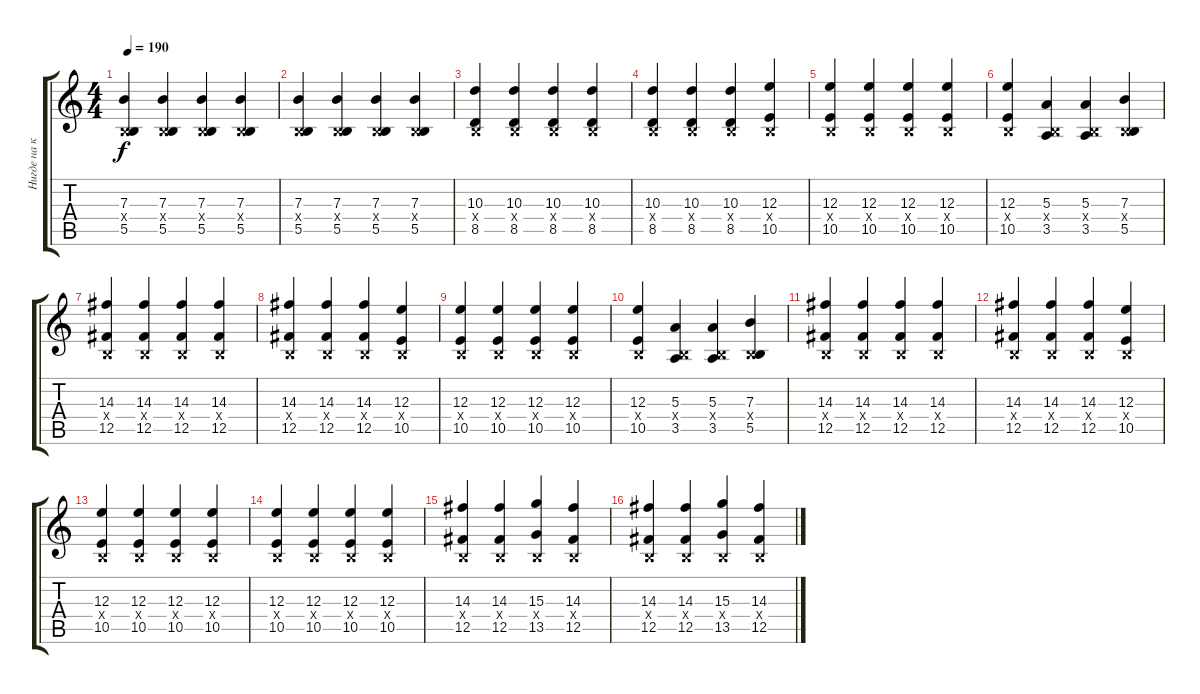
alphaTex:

\track ("Нигде на концертах не играющая гитара 2" "Нигде на к") {instrument acousticguitarsteel}
\staff {score tabs}
\tuning (Db4 Ab3 E3 B2 Gb2 B1) {hide}
\ts (4 4)
\tempo 190
\clef g2
\ks c
(7.3 0.4{x} 5.5).4{dy f} (7.3 0.4{x} 5.5).4 (7.3 0.4{x} 5.5).4 (7.3 0.4{x} 5.5).4 |
(7.3 0.4{x} 5.5).4 (7.3 0.4{x} 5.5).4 (7.3 0.4{x} 5.5).4 (7.3 0.4{x} 5.5).4 |
(10.3 0.4{x} 8.5).4 (10.3 0.4{x} 8.5).4 (10.3 0.4{x} 8.5).4 (10.3 0.4{x} 8.5).4 |
(10.3 0.4{x} 8.5).4 (10.3 0.4{x} 8.5).4 (10.3 0.4{x} 8.5).4 (12.3 0.4{x} 10.5).4 |
(12.3 0.4{x} 10.5).4 (12.3 0.4{x} 10.5).4 (12.3 0.4{x} 10.5).4 (12.3 0.4{x} 10.5).4 |
(12.3 0.4{x} 10.5).4 (5.3 0.4{x} 3.5).4 (5.3 0.4{x} 3.5).4 (7.3 0.4{x} 5.5).4 |
(14.3 0.4{x} 12.5).4 (14.3 0.4{x} 12.5).4 (14.3 0.4{x} 12.5).4 (14.3 0.4{x} 12.5).4 |
(14.3 0.4{x} 12.5).4 (14.3 0.4{x} 12.5).4 (14.3 0.4{x} 12.5).4 (12.3 0.4{x} 10.5).4 |
(12.3 0.4{x} 10.5).4 (12.3 0.4{x} 10.5).4 (12.3 0.4{x} 10.5).4 (12.3 0.4{x} 10.5).4 |
(12.3 0.4{x} 10.5).4 (5.3 0.4{x} 3.5).4 (5.3 0.4{x} 3.5).4 (7.3 0.4{x} 5.5).4 |
(14.3 0.4{x} 12.5).4 (14.3 0.4{x} 12.5).4 (14.3 0.4{x} 12.5).4 (14.3 0.4{x} 12.5).4 |
(14.3 0.4{x} 12.5).4 (14.3 0.4{x} 12.5).4 (14.3 0.4{x} 12.5).4 (12.3 0.4{x} 10.5).4 |
(12.3 0.4{x} 10.5).4 (12.3 0.4{x} 10.5).4 (12.3 0.4{x} 10.5).4 (12.3 0.4{x} 10.5).4 |
(12.3 0.4{x} 10.5).4 (12.3 0.4{x} 10.5).4 (12.3 0.4{x} 10.5).4 (12.3 0.4{x} 10.5).4 |
(14.3 0.4{x} 12.5).4 (14.3 0.4{x} 12.5).4 (15.3 0.4{x} 13.5).4 (14.3 0.4{x} 12.5).4 |
(14.3 0.4{x} 12.5).4 (14.3 0.4{x} 12.5).4 (15.3 0.4{x} 13.5).4 (14.3 0.4{x} 12.5).4
